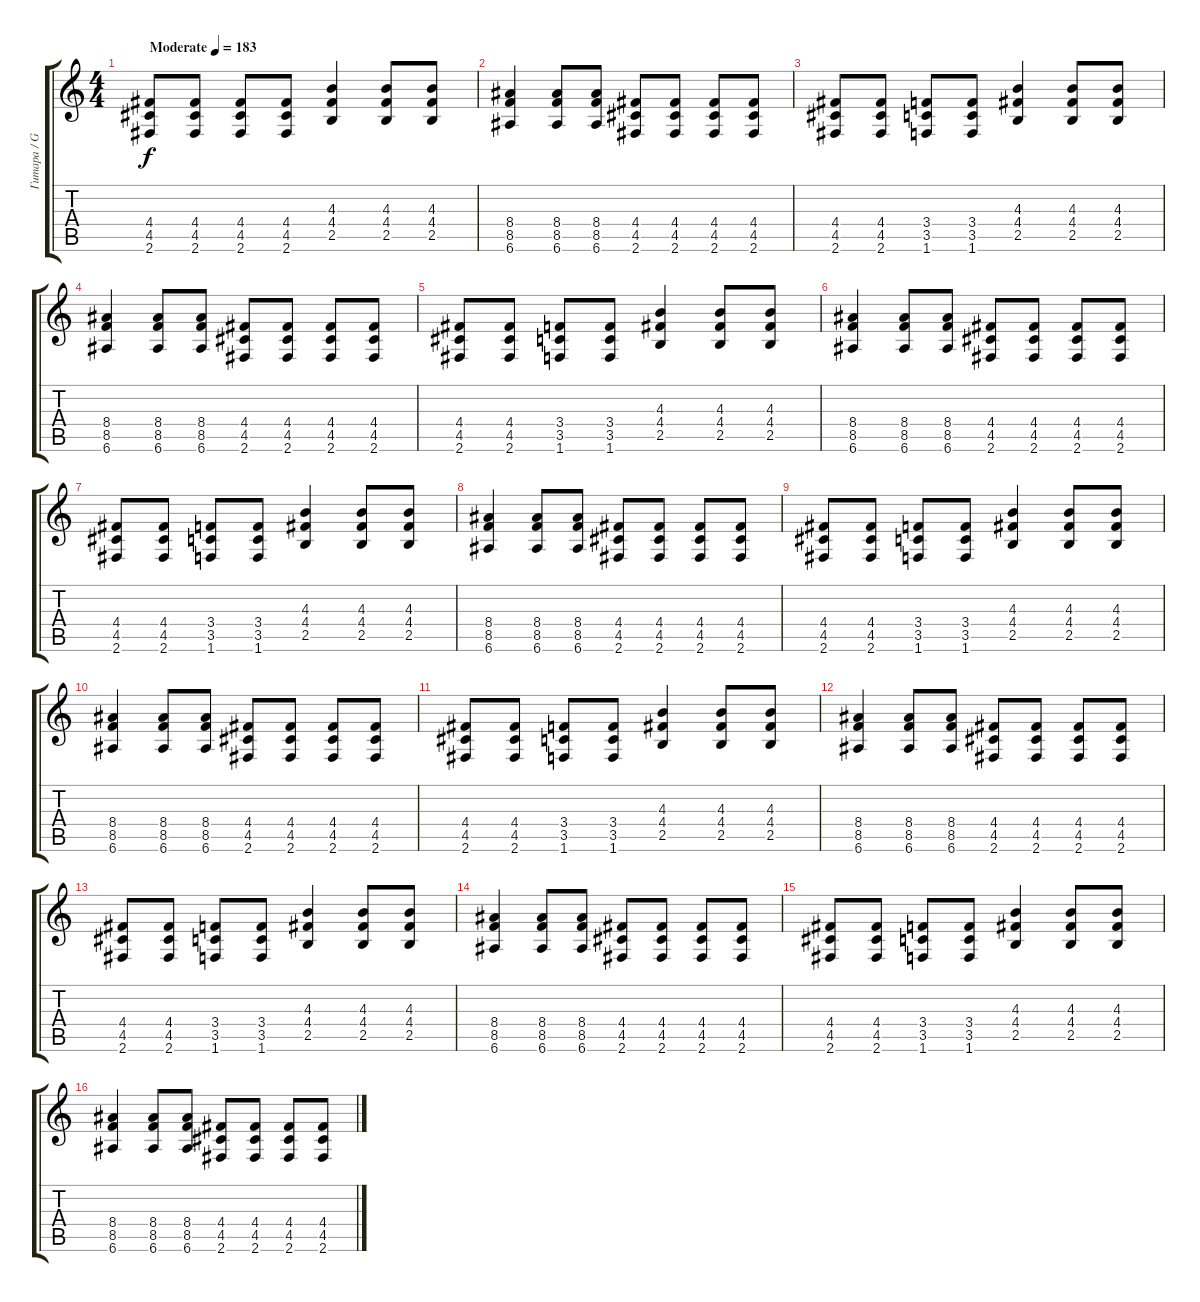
\track ("Гитара / Guitar" "Гитара / G") {instrument distortionguitar}
\staff {score tabs}
\tuning (E4 B3 G3 D3 A2 E2) {hide}
\ts (4 4)
\tempo (183 "Moderate")
\clef g2
\ks c
(4.4 4.5 2.6).8{dy f instrument distortionguitar} (4.4 4.5 2.6).8 (4.4 4.5 2.6).8 (4.4 4.5 2.6).8 (4.3 4.4 2.5).4 (4.3 4.4 2.5).8 (4.3 4.4 2.5).8 |
(8.4 8.5 6.6).4 (8.4 8.5 6.6).8 (8.4 8.5 6.6).8 (4.4 4.5 2.6).8 (4.4 4.5 2.6).8 (4.4 4.5 2.6).8 (4.4 4.5 2.6).8 |
(4.4 4.5 2.6).8 (4.4 4.5 2.6).8 (3.4 3.5 1.6).8 (3.4 3.5 1.6).8 (4.3 4.4 2.5).4 (4.3 4.4 2.5).8 (4.3 4.4 2.5).8 |
(8.4 8.5 6.6).4 (8.4 8.5 6.6).8 (8.4 8.5 6.6).8 (4.4 4.5 2.6).8 (4.4 4.5 2.6).8 (4.4 4.5 2.6).8 (4.4 4.5 2.6).8 |
(4.4 4.5 2.6).8 (4.4 4.5 2.6).8 (3.4 3.5 1.6).8 (3.4 3.5 1.6).8 (4.3 4.4 2.5).4 (4.3 4.4 2.5).8 (4.3 4.4 2.5).8 |
(8.4 8.5 6.6).4 (8.4 8.5 6.6).8 (8.4 8.5 6.6).8 (4.4 4.5 2.6).8 (4.4 4.5 2.6).8 (4.4 4.5 2.6).8 (4.4 4.5 2.6).8 |
(4.4 4.5 2.6).8 (4.4 4.5 2.6).8 (3.4 3.5 1.6).8 (3.4 3.5 1.6).8 (4.3 4.4 2.5).4 (4.3 4.4 2.5).8 (4.3 4.4 2.5).8 |
(8.4 8.5 6.6).4 (8.4 8.5 6.6).8 (8.4 8.5 6.6).8 (4.4 4.5 2.6).8 (4.4 4.5 2.6).8 (4.4 4.5 2.6).8 (4.4 4.5 2.6).8 |
(4.4 4.5 2.6).8 (4.4 4.5 2.6).8 (3.4 3.5 1.6).8 (3.4 3.5 1.6).8 (4.3 4.4 2.5).4 (4.3 4.4 2.5).8 (4.3 4.4 2.5).8 |
(8.4 8.5 6.6).4 (8.4 8.5 6.6).8 (8.4 8.5 6.6).8 (4.4 4.5 2.6).8 (4.4 4.5 2.6).8 (4.4 4.5 2.6).8 (4.4 4.5 2.6).8 |
(4.4 4.5 2.6).8 (4.4 4.5 2.6).8 (3.4 3.5 1.6).8 (3.4 3.5 1.6).8 (4.3 4.4 2.5).4 (4.3 4.4 2.5).8 (4.3 4.4 2.5).8 |
(8.4 8.5 6.6).4 (8.4 8.5 6.6).8 (8.4 8.5 6.6).8 (4.4 4.5 2.6).8 (4.4 4.5 2.6).8 (4.4 4.5 2.6).8 (4.4 4.5 2.6).8 |
(4.4 4.5 2.6).8 (4.4 4.5 2.6).8 (3.4 3.5 1.6).8 (3.4 3.5 1.6).8 (4.3 4.4 2.5).4 (4.3 4.4 2.5).8 (4.3 4.4 2.5).8 |
(8.4 8.5 6.6).4 (8.4 8.5 6.6).8 (8.4 8.5 6.6).8 (4.4 4.5 2.6).8 (4.4 4.5 2.6).8 (4.4 4.5 2.6).8 (4.4 4.5 2.6).8 |
(4.4 4.5 2.6).8 (4.4 4.5 2.6).8 (3.4 3.5 1.6).8 (3.4 3.5 1.6).8 (4.3 4.4 2.5).4 (4.3 4.4 2.5).8 (4.3 4.4 2.5).8 |
(8.4 8.5 6.6).4 (8.4 8.5 6.6).8 (8.4 8.5 6.6).8 (4.4 4.5 2.6).8 (4.4 4.5 2.6).8 (4.4 4.5 2.6).8 (4.4 4.5 2.6).8
